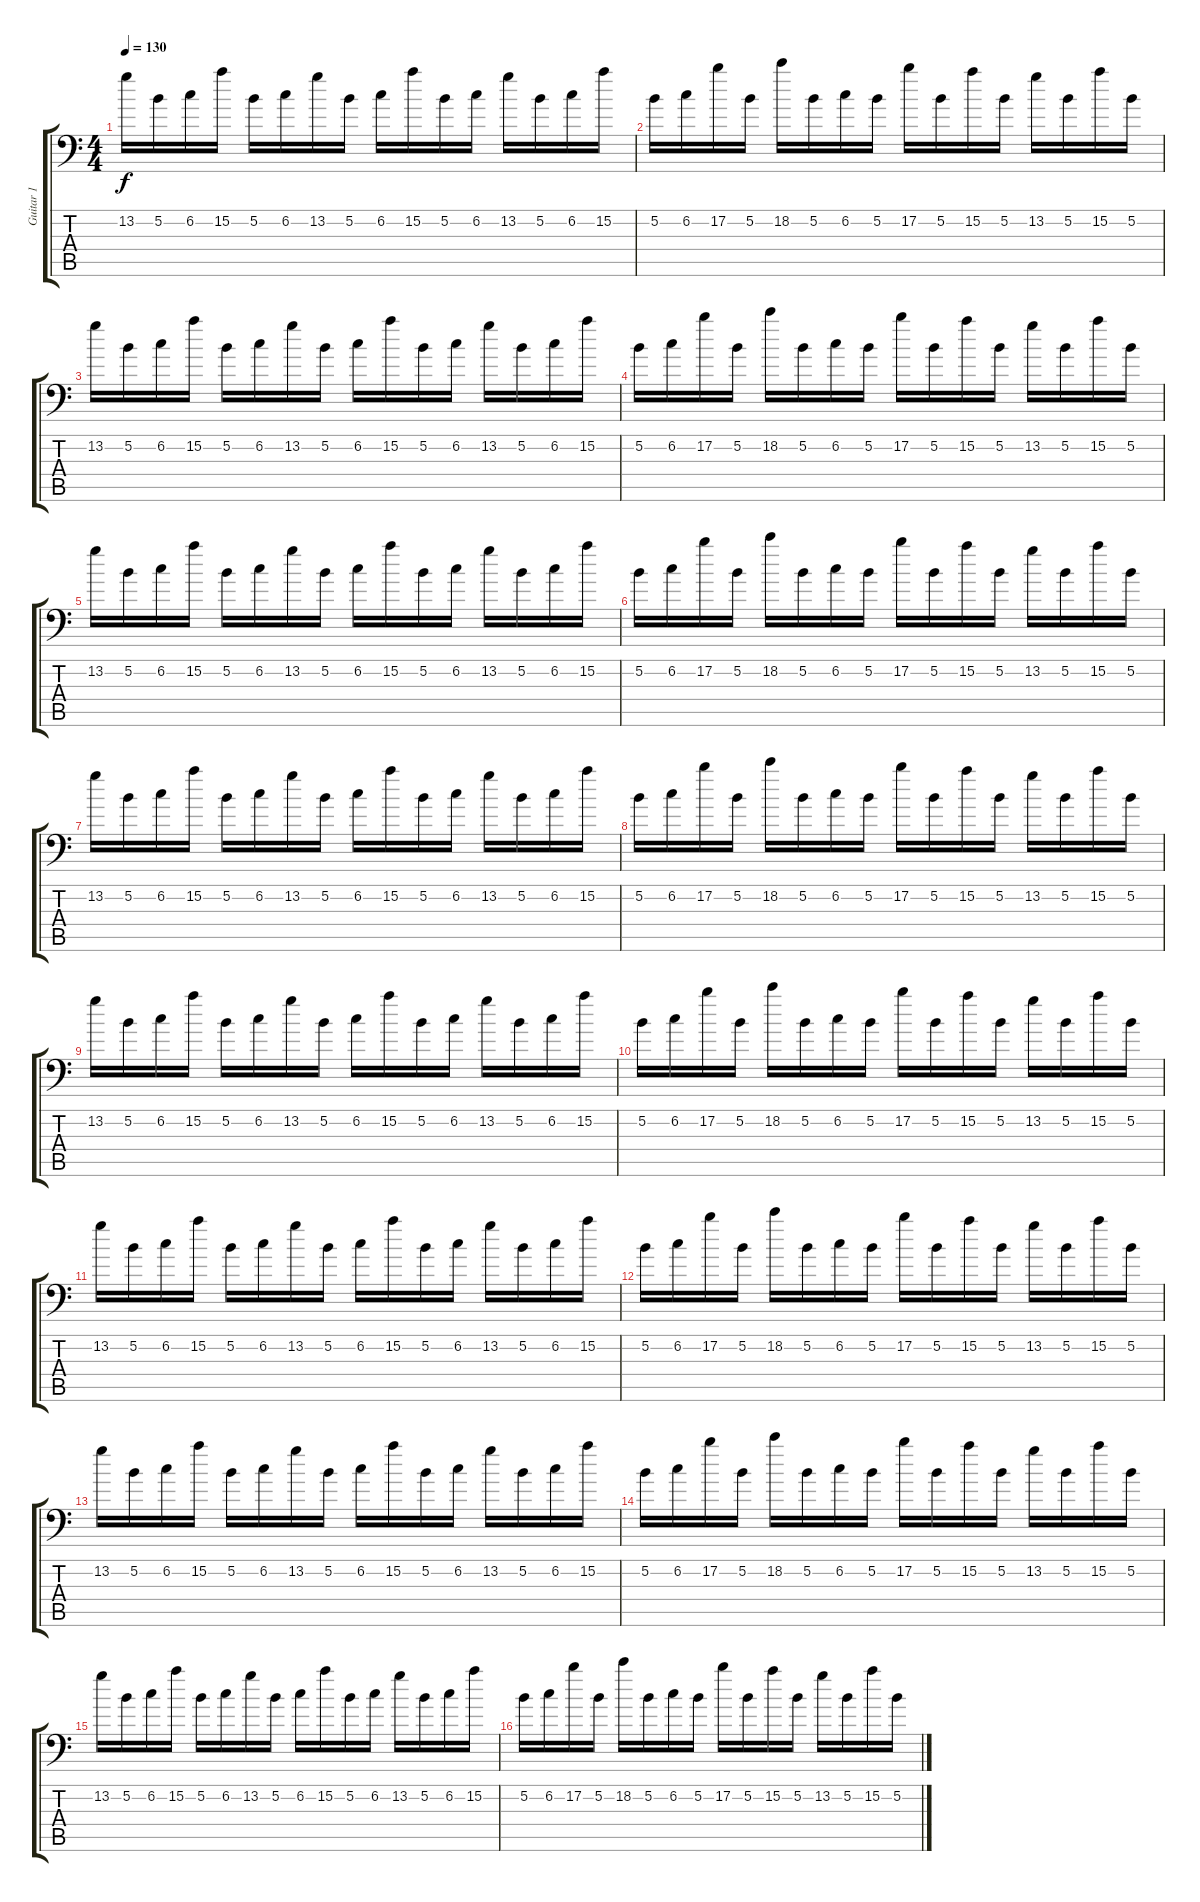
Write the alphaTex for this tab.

\track ("Guitar 1" "Guitar 1") {instrument distortionguitar}
\staff {score tabs}
\tuning (B3 Gb3 D3 A2 E2 A1) {hide}
\ts (4 4)
\tempo 130
\clef f4
\ks c
13.2.16{dy f} 5.2.16 6.2.16 15.2.16 5.2.16 6.2.16 13.2.16 5.2.16 6.2.16 15.2.16 5.2.16 6.2.16 13.2.16 5.2.16 6.2.16 15.2.16 |
5.2.16 6.2.16 17.2.16 5.2.16 18.2.16 5.2.16 6.2.16 5.2.16 17.2.16 5.2.16 15.2.16 5.2.16 13.2.16 5.2.16 15.2.16 5.2.16 |
13.2.16 5.2.16 6.2.16 15.2.16 5.2.16 6.2.16 13.2.16 5.2.16 6.2.16 15.2.16 5.2.16 6.2.16 13.2.16 5.2.16 6.2.16 15.2.16 |
5.2.16 6.2.16 17.2.16 5.2.16 18.2.16 5.2.16 6.2.16 5.2.16 17.2.16 5.2.16 15.2.16 5.2.16 13.2.16 5.2.16 15.2.16 5.2.16 |
13.2.16 5.2.16 6.2.16 15.2.16 5.2.16 6.2.16 13.2.16 5.2.16 6.2.16 15.2.16 5.2.16 6.2.16 13.2.16 5.2.16 6.2.16 15.2.16 |
5.2.16 6.2.16 17.2.16 5.2.16 18.2.16 5.2.16 6.2.16 5.2.16 17.2.16 5.2.16 15.2.16 5.2.16 13.2.16 5.2.16 15.2.16 5.2.16 |
13.2.16 5.2.16 6.2.16 15.2.16 5.2.16 6.2.16 13.2.16 5.2.16 6.2.16 15.2.16 5.2.16 6.2.16 13.2.16 5.2.16 6.2.16 15.2.16 |
5.2.16 6.2.16 17.2.16 5.2.16 18.2.16 5.2.16 6.2.16 5.2.16 17.2.16 5.2.16 15.2.16 5.2.16 13.2.16 5.2.16 15.2.16 5.2.16 |
13.2.16 5.2.16 6.2.16 15.2.16 5.2.16 6.2.16 13.2.16 5.2.16 6.2.16 15.2.16 5.2.16 6.2.16 13.2.16 5.2.16 6.2.16 15.2.16 |
5.2.16 6.2.16 17.2.16 5.2.16 18.2.16 5.2.16 6.2.16 5.2.16 17.2.16 5.2.16 15.2.16 5.2.16 13.2.16 5.2.16 15.2.16 5.2.16 |
13.2.16 5.2.16 6.2.16 15.2.16 5.2.16 6.2.16 13.2.16 5.2.16 6.2.16 15.2.16 5.2.16 6.2.16 13.2.16 5.2.16 6.2.16 15.2.16 |
5.2.16 6.2.16 17.2.16 5.2.16 18.2.16 5.2.16 6.2.16 5.2.16 17.2.16 5.2.16 15.2.16 5.2.16 13.2.16 5.2.16 15.2.16 5.2.16 |
13.2.16 5.2.16 6.2.16 15.2.16 5.2.16 6.2.16 13.2.16 5.2.16 6.2.16 15.2.16 5.2.16 6.2.16 13.2.16 5.2.16 6.2.16 15.2.16 |
5.2.16 6.2.16 17.2.16 5.2.16 18.2.16 5.2.16 6.2.16 5.2.16 17.2.16 5.2.16 15.2.16 5.2.16 13.2.16 5.2.16 15.2.16 5.2.16 |
13.2.16 5.2.16 6.2.16 15.2.16 5.2.16 6.2.16 13.2.16 5.2.16 6.2.16 15.2.16 5.2.16 6.2.16 13.2.16 5.2.16 6.2.16 15.2.16 |
5.2.16 6.2.16 17.2.16 5.2.16 18.2.16 5.2.16 6.2.16 5.2.16 17.2.16 5.2.16 15.2.16 5.2.16 13.2.16 5.2.16 15.2.16 5.2.16
